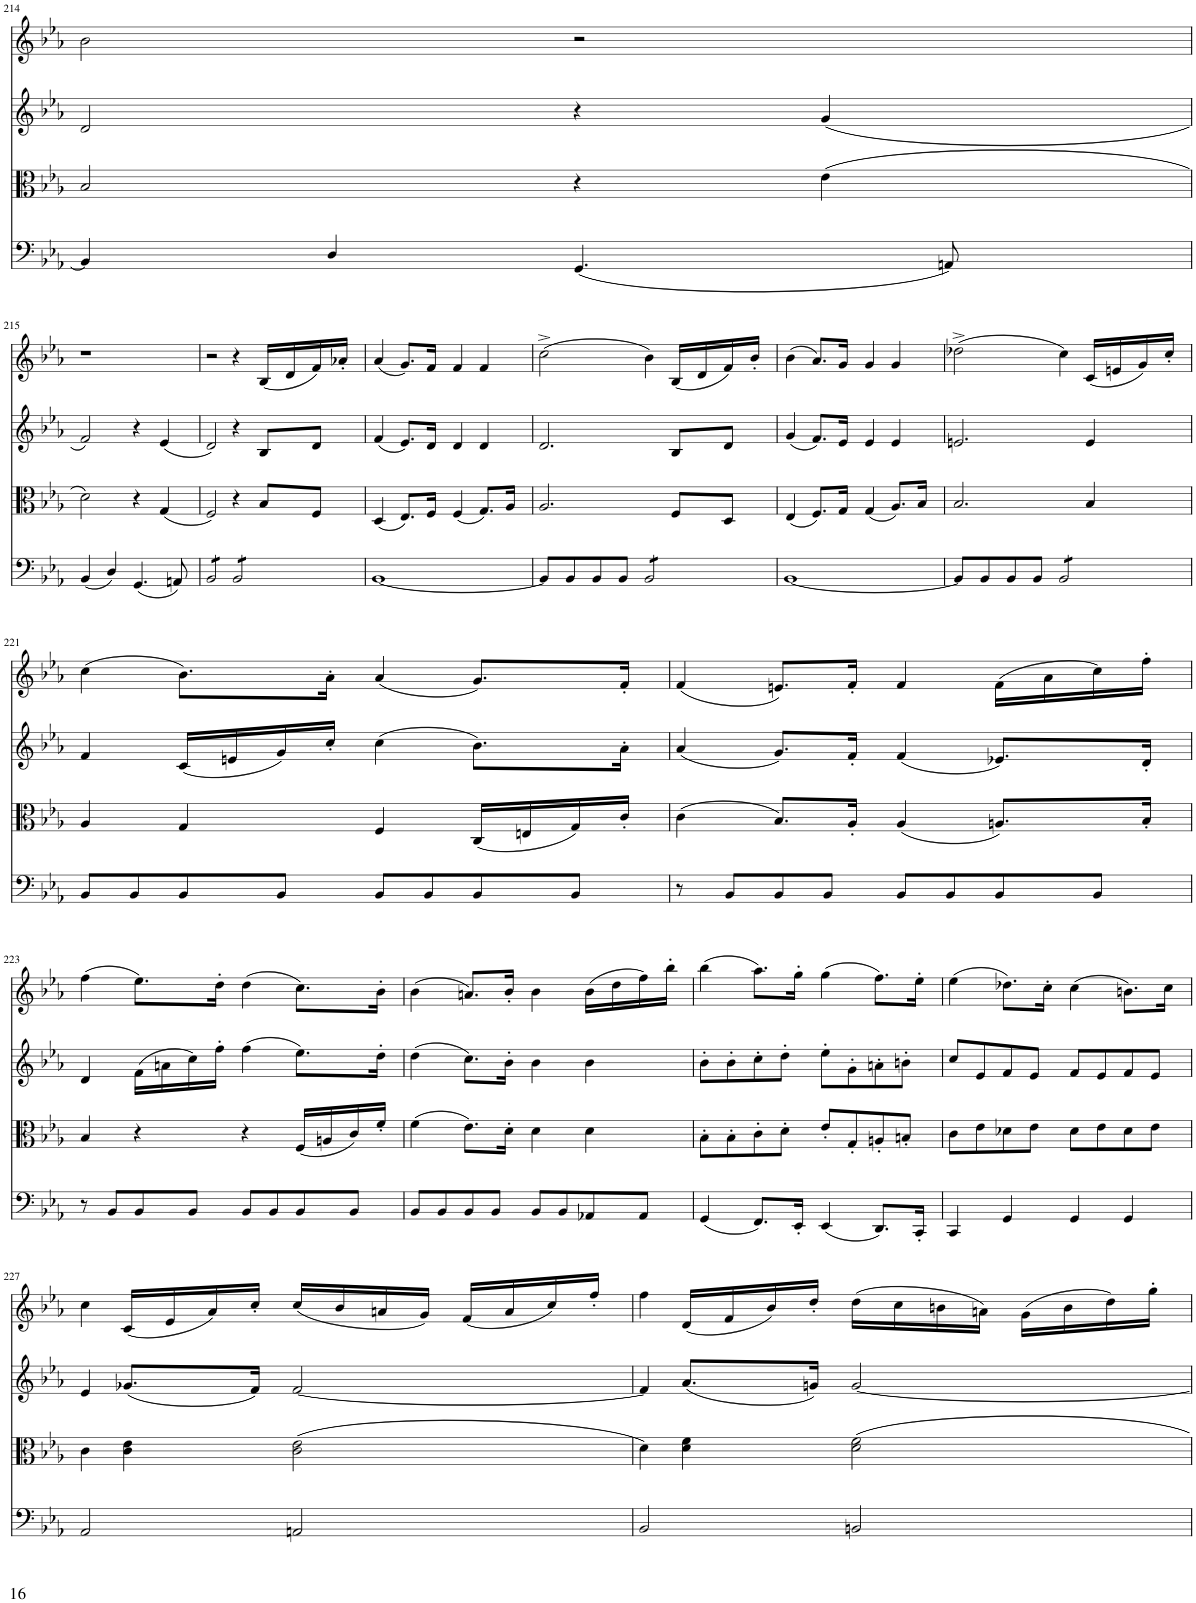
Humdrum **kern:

**kern	**kern	**kern	**kern
*part4	*part3	*part2	*part1
*staff4	*staff3	*staff2	*staff1
*I"Piano	*I"Piano	*I"Piano	*I"Piano
*I'Pno	*I'Pno	*I'Pno	*I'Pno
!!LO:PB:g=z
*clefF4	*clefC3	*clefG2	*clefG2
*k[b-e-a-]	*k[b-e-a-]	*k[b-e-a-]	*k[b-e-a-]
*M4/4	*M4/4	*M4/4	*M4/4
*met(c)	*met(c)	*met(c)	*met(c)
=214	=214	=214	=214
4BB-/]	2B-/	2d/	2b-\
4D/	.	.	.
(4.GG/	4r	4r	2r
.	(4e-\	(4g/	.
8AAn/)	.	.	.
!!LO:LB:g=z
=215	=215	=215	=215
(4BB-/	2d\)	2f/)	1r
4D/)	.	.	.
(4.GG/	4r	4r	.
.	(4G/	(4e-/	.
8AAn/)	.	.	.
=216	=216	=216	=216
*tremolo	*	*	*
8BB-/L	2F/)	2d/)	2r
8BB-/	.	.	.
8BB-/	.	.	.
8BB-/J	.	.	.
8BB-/L	4r	4r	4r
8BB-/	.	.	.
8BB-/	8B-/L	8B-/L	(16B-/LL
.	.	.	16d/
8BB-/J	8F/J	8d/J	16f/)
*Xtremolo	*	*	*
.	.	.	16a-X'/JJ
=217	=217	=217	=217
[1BB-	(4D/	(4f/	(4a-/
.	8.E-/L)	8.e-/L)	8.g/L)
.	16F/Jk	16d/Jk	16f/Jk
.	(4F/	4d/	4f/
.	8.G/L)	4d/	4f/
.	16A-/Jk	.	.
=218	=218	=218	=218
8BB-/L]	2.A-/	2.d/	(2cc^\
8BB-/	.	.	.
8BB-/	.	.	.
8BB-/J	.	.	.
*tremolo	*	*	*
8BB-/L	.	.	4b-\)
8BB-/	.	.	.
8BB-/	8F/L	8B-/L	(16B-/LL
.	.	.	16d/
8BB-/J	8D/J	8d/J	16f/)
*Xtremolo	*	*	*
.	.	.	16b-'/JJ
=219	=219	=219	=219
[1BB-	(4E-/	(4g/	(4b-\
.	8.F/L)	8.f/L)	8.a-/L)
.	16G/Jk	16e-/Jk	16g/Jk
.	(4G/	4e-/	4g/
.	8.A-/L)	4e-/	4g/
.	16B-/Jk	.	.
=220	=220	=220	=220
8BB-/L]	2.B-/	2.en/	(2dd-X^\
8BB-/	.	.	.
8BB-/	.	.	.
8BB-/J	.	.	.
*tremolo	*	*	*
8BB-/L	.	.	4cc\)
8BB-/	.	.	.
8BB-/	4B-/	4e/	(16c/LL
.	.	.	16en/
8BB-/J	.	.	16g/)
*Xtremolo	*	*	*
.	.	.	16cc'/JJ
!!LO:LB:g=z
=221	=221	=221	=221
8BB-/L	4A-/	4f/	(4cc\
8BB-/	.	.	.
8BB-/	4G/	(16c/LL	8.b-\L)
.	.	16en/	.
8BB-/J	.	16g/)	.
.	.	16cc'/JJ	16a-'\Jk
8BB-/L	4F/	(4cc\	(4a-/
8BB-/	.	.	.
8BB-/	(16C/LL	8.b-\L)	8.g/L)
.	16En/	.	.
8BB-/J	16G/)	.	.
.	16c'/JJ	16a-'\Jk	16f'/Jk
=222	=222	=222	=222
8r	(4c\	(4a-/	(4f/
8BB-/L	.	.	.
8BB-/	8.B-/L)	8.g/L)	8.en/L)
8BB-/J	.	.	.
.	16A-'/Jk	16f'/Jk	16f'/Jk
8BB-/L	(4A-/	(4f/	4f/
8BB-/	.	.	.
8BB-/	8.An/L)	8.e-X/L)	(16f\LL
.	.	.	16a-\
8BB-/J	.	.	16cc\)
.	16B-'/Jk	16d'/Jk	16ff'\JJ
!!LO:LB:g=z
=223	=223	=223	=223
8r	4B-/	4d/	(4ff\
8BB-/L	.	.	.
8BB-/	4r	(16f\LL	8.ee-\L)
.	.	16an\	.
8BB-/J	.	16cc\)	.
.	.	16ff'\JJ	16dd'\Jk
8BB-/L	4r	(4ff\	(4dd\
8BB-/	.	.	.
8BB-/	(16F/LL	8.ee-\L)	8.cc\L)
.	16An/	.	.
8BB-/J	16c/)	.	.
.	16f'/JJ	16dd'\Jk	16b-'\Jk
=224	=224	=224	=224
8BB-/L	(4f\	(4dd\	(4b-\
8BB-/	.	.	.
8BB-/	8.e-\L)	8.cc\L)	8.an/L)
8BB-/J	.	.	.
.	16d'\Jk	16b-'\Jk	16b-'/Jk
8BB-/L	4d\	4b-\	4b-\
8BB-/	.	.	.
8AA-X/	4d\	4b-\	(16b-\LL
.	.	.	16dd\
8AA-/J	.	.	16ff\)
.	.	.	16bb-'\JJ
=225	=225	=225	=225
(4GG/	8B-'\L	8b-'\L	(4bb-\
.	8B-'\	8b-'\	.
8.FF/L)	8c'\	8cc'\	8.aa-\L)
.	8d'\J	8dd'\J	.
16EE-'/Jk	.	.	16gg'\Jk
(4EE-/	8e-'/L	8ee-'\L	(4gg\
.	8G'/	8g'\	.
8.DD/L)	8An'/	8an'\	8.ff\L)
.	8Bn'/J	8bn'\J	.
16CC'/Jk	.	.	16ee-'\Jk
=226	=226	=226	=226
4CC/	8c\L	8cc/L	(4ee-\
.	8e-\	8e-/	.
4GG/	8d-X\	8f/	8.dd-X\L)
.	8e-\J	8e-/J	.
.	.	.	16cc'\Jk
4GG/	8d-\L	8f/L	(4cc\
.	8e-\	8e-/	.
4GG/	8d-\	8f/	8.bn\L)
.	8e-\J	8e-/J	.
.	.	.	16cc\Jk
!!LO:LB:g=z
=227	=227	=227	=227
2AA-/	4c\	4e-/	4cc\
.	4c\ 4e-\	(8.g-X/L	(16c/LL
.	.	.	16e-/
.	.	.	16a-/)
.	.	16f/Jk)	16cc'/JJ
2AAn/	(2c\ 2e-\	[2f/	(16cc/LL
.	.	.	16b-/
.	.	.	16an/
.	.	.	16g/JJ)
.	.	.	(16f/LL
.	.	.	16a/
.	.	.	16cc/)
.	.	.	16ff'/JJ
=228	=228	=228	=228
2BB-/	4d\)	4f/]	4ff\
.	4d\ 4f\	(8.a-/L	(16d/LL
.	.	.	16f/
.	.	.	16b-/)
.	.	16gn/Jk)	16dd'/JJ
2BBn/	2d\ 2f\	[2g/	(16dd\LL
.	.	.	16cc\
.	.	.	16bn\
.	.	.	16an\JJ)
.	.	.	(16g\LL
.	.	.	16b\
.	.	.	16dd\)
.	.	.	16gg'\JJ
=	=	=	=
*-	*-	*-	*-
